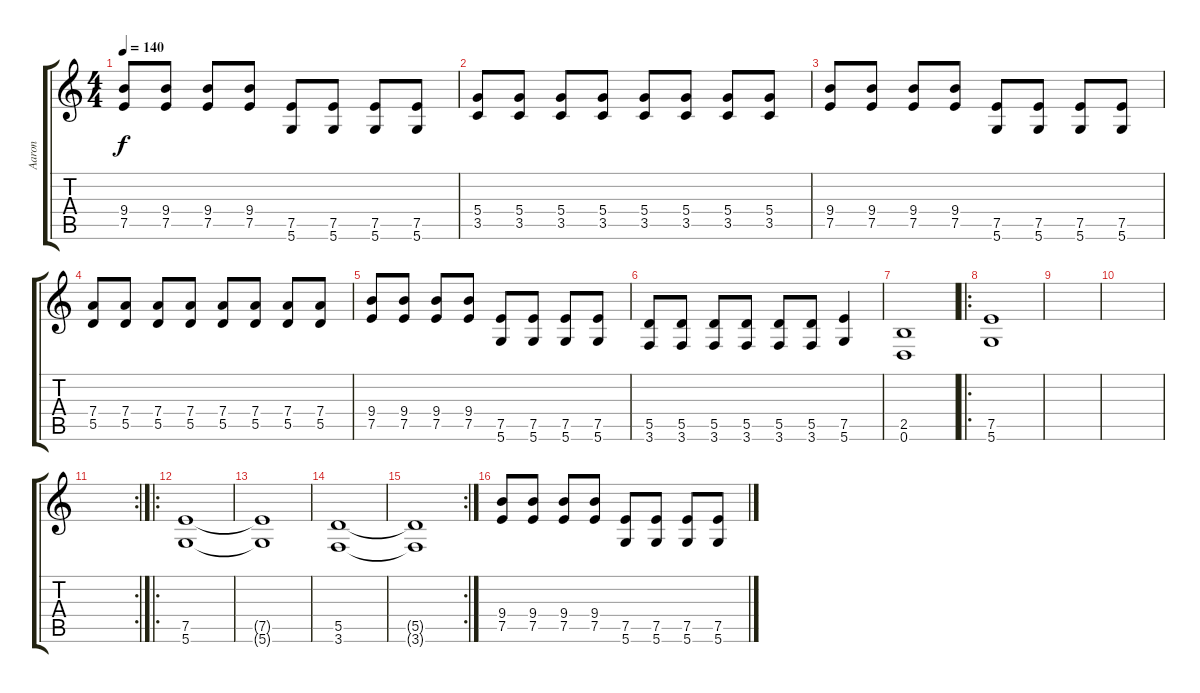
\track ("Aaron" "Aaron") {instrument distortionguitar}
\staff {score tabs}
\tuning (E4 B3 G3 D3 A2 D2) {hide}
\ts (4 4)
\tempo 140
\clef g2
\ks c
(9.4 7.5).8{dy f} (9.4 7.5).8 (9.4 7.5).8 (9.4 7.5).8 (7.5 5.6).8 (7.5 5.6).8 (7.5 5.6).8 (7.5 5.6).8 |
(5.4 3.5).8 (5.4 3.5).8 (5.4 3.5).8 (5.4 3.5).8 (5.4 3.5).8 (5.4 3.5).8 (5.4 3.5).8 (5.4 3.5).8 |
(9.4 7.5).8 (9.4 7.5).8 (9.4 7.5).8 (9.4 7.5).8 (7.5 5.6).8 (7.5 5.6).8 (7.5 5.6).8 (7.5 5.6).8 |
(7.4 5.5).8 (7.4 5.5).8 (7.4 5.5).8 (7.4 5.5).8 (7.4 5.5).8 (7.4 5.5).8 (7.4 5.5).8 (7.4 5.5).8 |
(9.4 7.5).8 (9.4 7.5).8 (9.4 7.5).8 (9.4 7.5).8 (7.5 5.6).8 (7.5 5.6).8 (7.5 5.6).8 (7.5 5.6).8 |
(5.5 3.6).8 (5.5 3.6).8 (5.5 3.6).8 (5.5 3.6).8 (5.5 3.6).8 (5.5 3.6).8 (7.5 5.6).4 |
(2.5 0.6).1 |
\ro
(7.5 5.6).1 |
|
|
\rc 2
|
\ro
(7.5 5.6).1 |
(7.5{t} 5.6{t}).1 |
(5.5 3.6).1 |
\rc 2
(5.5{t} 3.6{t}).1 |
(9.4 7.5).8 (9.4 7.5).8 (9.4 7.5).8 (9.4 7.5).8 (7.5 5.6).8 (7.5 5.6).8 (7.5 5.6).8 (7.5 5.6).8
